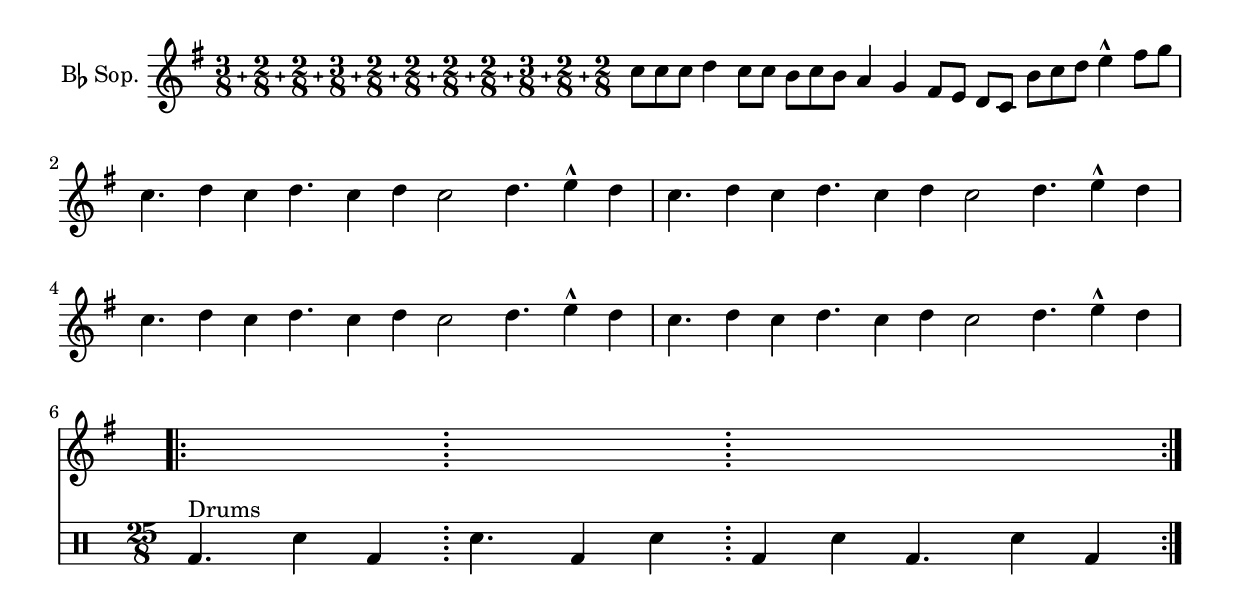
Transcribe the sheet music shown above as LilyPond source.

%% DO NOT EDIT this file manually; it was automatically
%% generated from the LilyPond Snippet Repository
%% (http://lsr.di.unimi.it).
%%
%% Make any changes in the LSR itself, or in
%% `Documentation/snippets/new/`, then run
%% `scripts/auxiliar/makelsr.pl`.
%%
%% This file is in the public domain.

\version "2.24.0"

\header {
  lsrtags = "contemporary-notation, percussion, real-music, rhythms"

  texidoc = "
Though the polymetric time signature shown was not the most essential
item here, it has been included to show the beat of this piece (which
is the template of a real Balkan song!).
"

  doctitle = "Heavily customized polymetric time signatures"
} % begin verbatim


melody = \relative c'' {
  \key g \major
  \compoundMeter #'((3 8) (2 8) (2 8) (3 8) (2 8) (2 8)
                    (2 8) (2 8) (3 8) (2 8) (2 8))
  c8 c c d4 c8 c b c b a4 g fis8 e d c b' c d e4-^ fis8 g \break
  c,4. d4 c4 d4. c4 d c2 d4. e4-^ d4
  c4. d4 c4 d4. c4 d c2 d4. e4-^ d4 \break
  c4. d4 c4 d4. c4 d c2 d4. e4-^ d4
  c4. d4 c4 d4. c4 d c2 d4. e4-^ d4 \break
}

drum = \new DrumStaff \drummode {
  \repeat volta 2 {
    bd4.^\markup { Drums } sn4 bd \bar ";"
    sn4. bd4 sn \bar ";"
    bd sn bd4. sn4 bd
  }
}

\new Staff \with {
  instrumentName = \markup { \concat { "B" \flat " Sop." } }
}

{
  \melody
  \drum
}
